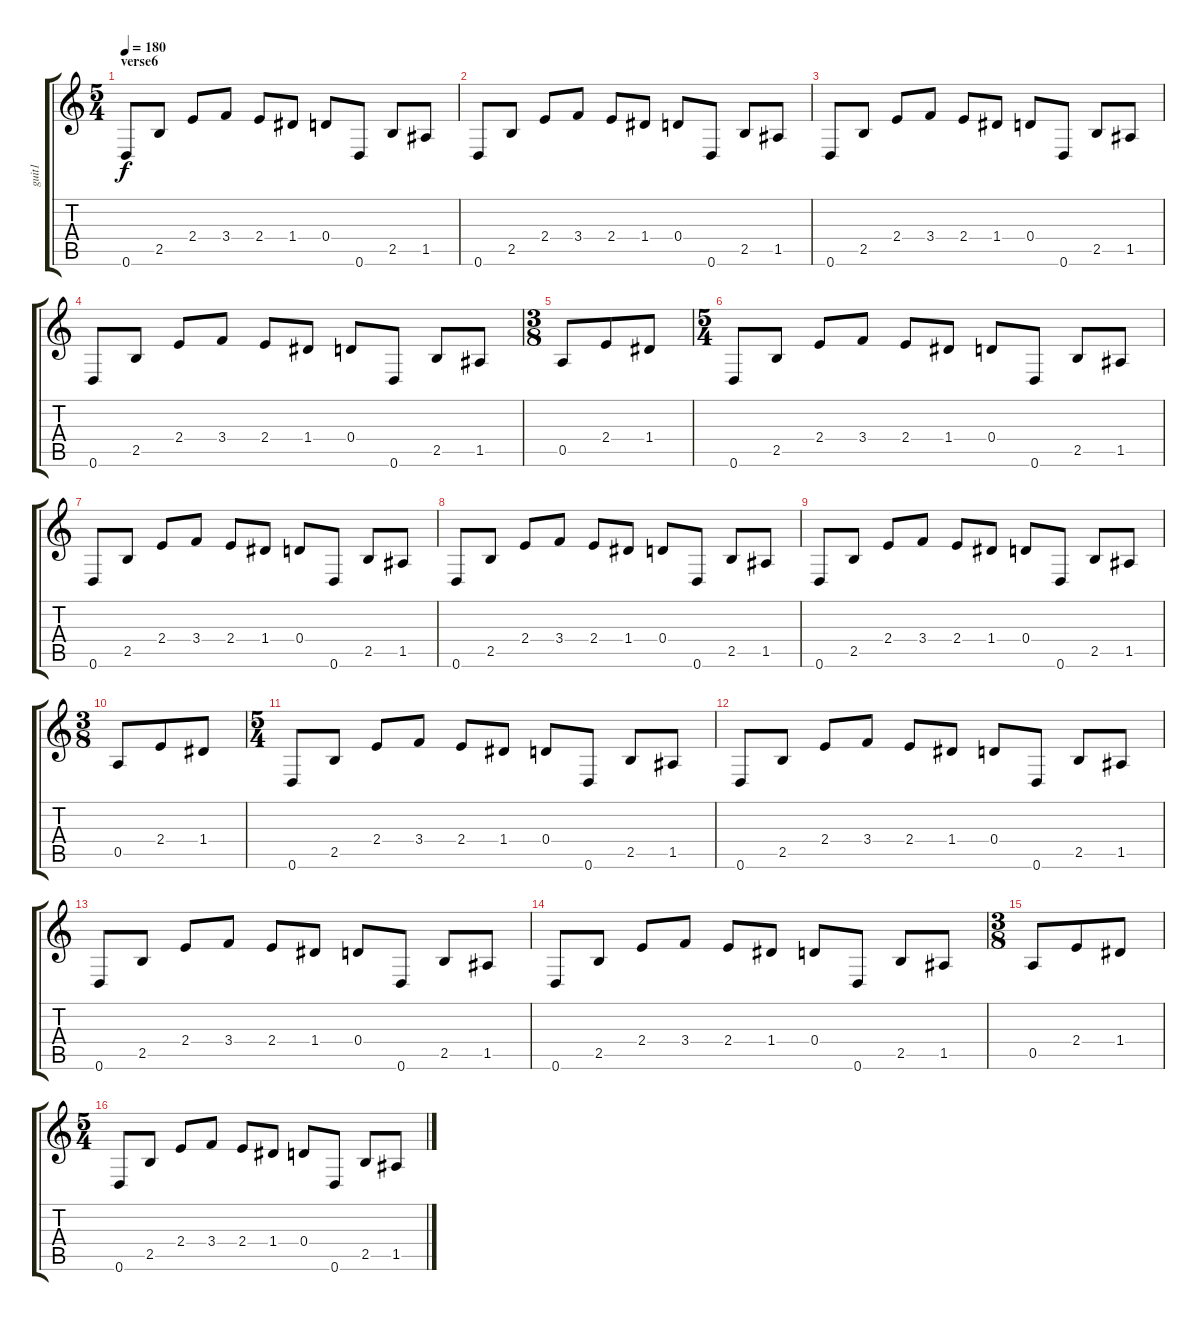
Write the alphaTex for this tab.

\track ("guit1" "guit1") {instrument distortionguitar}
\staff {score tabs}
\tuning (E4 B3 G3 D3 A2 D2) {hide}
\ts (5 4)
\section ("" "verse6")
\tempo 180
\clef g2
\ks c
0.6.8{dy f} 2.5.8 2.4.8 3.4.8 2.4.8 1.4.8 0.4.8 0.6.8 2.5.8 1.5.8 |
0.6.8 2.5.8 2.4.8 3.4.8 2.4.8 1.4.8 0.4.8 0.6.8 2.5.8 1.5.8 |
0.6.8 2.5.8 2.4.8 3.4.8 2.4.8 1.4.8 0.4.8 0.6.8 2.5.8 1.5.8 |
0.6.8 2.5.8 2.4.8 3.4.8 2.4.8 1.4.8 0.4.8 0.6.8 2.5.8 1.5.8 |
\ts (3 8)
0.5.8 2.4.8 1.4.8 |
\ts (5 4)
0.6.8 2.5.8 2.4.8 3.4.8 2.4.8 1.4.8 0.4.8 0.6.8 2.5.8 1.5.8 |
0.6.8 2.5.8 2.4.8 3.4.8 2.4.8 1.4.8 0.4.8 0.6.8 2.5.8 1.5.8 |
0.6.8 2.5.8 2.4.8 3.4.8 2.4.8 1.4.8 0.4.8 0.6.8 2.5.8 1.5.8 |
0.6.8 2.5.8 2.4.8 3.4.8 2.4.8 1.4.8 0.4.8 0.6.8 2.5.8 1.5.8 |
\ts (3 8)
0.5.8 2.4.8 1.4.8 |
\ts (5 4)
0.6.8 2.5.8 2.4.8 3.4.8 2.4.8 1.4.8 0.4.8 0.6.8 2.5.8 1.5.8 |
0.6.8 2.5.8 2.4.8 3.4.8 2.4.8 1.4.8 0.4.8 0.6.8 2.5.8 1.5.8 |
0.6.8 2.5.8 2.4.8 3.4.8 2.4.8 1.4.8 0.4.8 0.6.8 2.5.8 1.5.8 |
0.6.8 2.5.8 2.4.8 3.4.8 2.4.8 1.4.8 0.4.8 0.6.8 2.5.8 1.5.8 |
\ts (3 8)
0.5.8 2.4.8 1.4.8 |
\ts (5 4)
0.6.8 2.5.8 2.4.8 3.4.8 2.4.8 1.4.8 0.4.8 0.6.8 2.5.8 1.5.8
